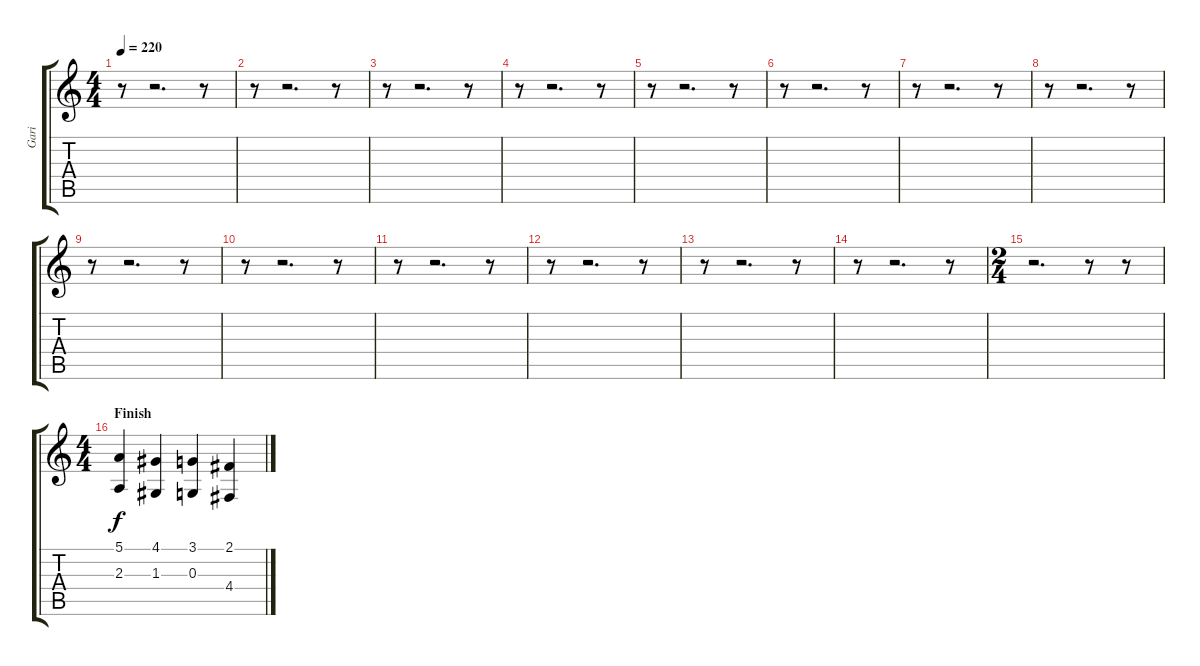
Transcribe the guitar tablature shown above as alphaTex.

\track ("Gari" "Gari") {instrument trombone}
\staff {score tabs}
\tuning (E4 B3 G3 D3 A2 E2) {hide}
\ts (4 4)
\tempo 220
\clef g2
\ks c
r.8{dy f} r.2{d} r.8 |
r.8 r.2{d} r.8 |
r.8 r.2{d} r.8 |
r.8 r.2{d} r.8 |
r.8 r.2{d} r.8 |
r.8 r.2{d} r.8 |
r.8 r.2{d} r.8 |
r.8 r.2{d} r.8 |
r.8 r.2{d} r.8 |
r.8 r.2{d} r.8 |
r.8 r.2{d} r.8 |
r.8 r.2{d} r.8 |
r.8 r.2{d} r.8 |
r.8 r.2{d} r.8 |
\ts (2 4)
r.2{d} r.8 r.8 |
\ts (4 4)
\section ("" "Finish")
(5.1 2.3).4 (4.1 1.3).4 (3.1 0.3).4 (2.1 4.4).4
